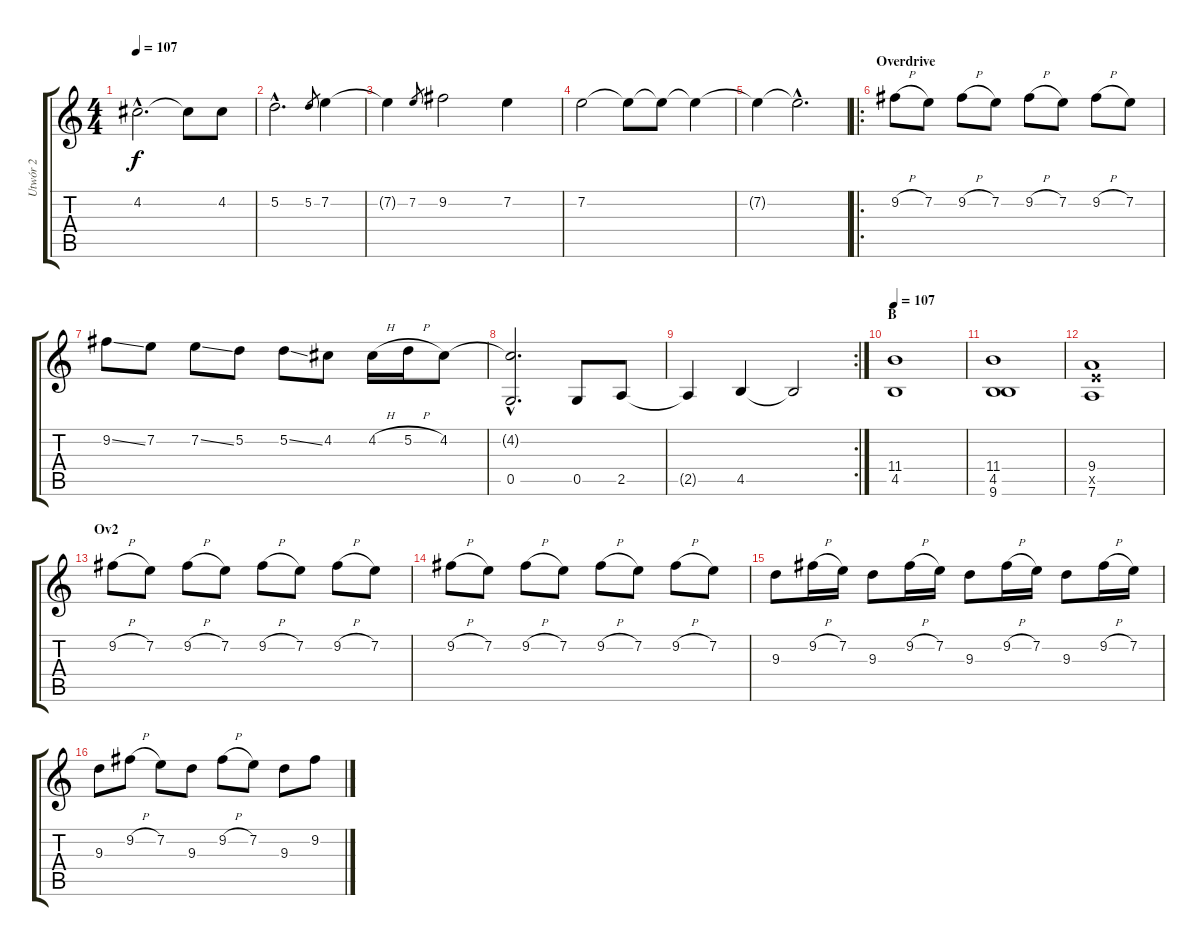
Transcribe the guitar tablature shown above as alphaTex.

\track ("Utwór 2" "Utwór 2") {instrument overdrivenguitar}
\staff {score tabs}
\tuning (D4 A3 F3 C3 G2 D2) {hide}
\ts (4 4)
\tempo 107
\clef g2
\ks c
4.2{hac t}.2{d dy f} 4.2{t}.8 4.2.8 |
5.2{hac}.2{d} 5.2.8{gr} 7.2.4 |
7.2{t}.4 7.2.8{gr} 9.2.2 7.2.4 |
7.2.2{instrument acousticguitarnylon} 7.2{t}.8 7.2{t}.8 7.2{t}.4 |
7.2{t}.4 7.2{hac t}.2{d} |
\ro
\section ("" "Overdrive")
9.2{h}.8{instrument overdrivenguitar} 7.2.8 9.2{h}.8 7.2.8 9.2{h}.8 7.2.8 9.2{h}.8 7.2.8 |
9.2{ss}.8 7.2.8 7.2{ss}.8 5.2.8 5.2{ss}.8 4.2.8 4.2{h}.16 5.2{h}.16 4.2.8 |
(4.2{hac t} 0.5{hac}).2{d instrument overdrivenguitar} 0.5.8 2.5.8 |
\rc 2
2.5{t}.4 4.5.4 4.5{t}.2 |
\section ("" "B")
\tempo 107
(11.4 4.5).1 |
(11.4 4.5 9.6).1 |
(9.4 9.5{x} 7.6).1 |
\section ("" "Ov2")
9.2{h}.8{volume 10 instrument overdrivenguitar} 7.2.8 9.2{h}.8 7.2.8 9.2{h}.8 7.2.8 9.2{h}.8 7.2.8 |
9.2{h}.8{instrument overdrivenguitar} 7.2.8 9.2{h}.8 7.2.8 9.2{h}.8 7.2.8 9.2{h}.8 7.2.8 |
9.3.8 9.2{h}.16 7.2.16 9.3.8 9.2{h}.16 7.2.16 9.3.8 9.2{h}.16 7.2.16 9.3.8 9.2{h}.16 7.2.16 |
9.3.8 9.2{h}.8 7.2.8 9.3.8 9.2{h}.8 7.2.8 9.3.8 9.2.8
